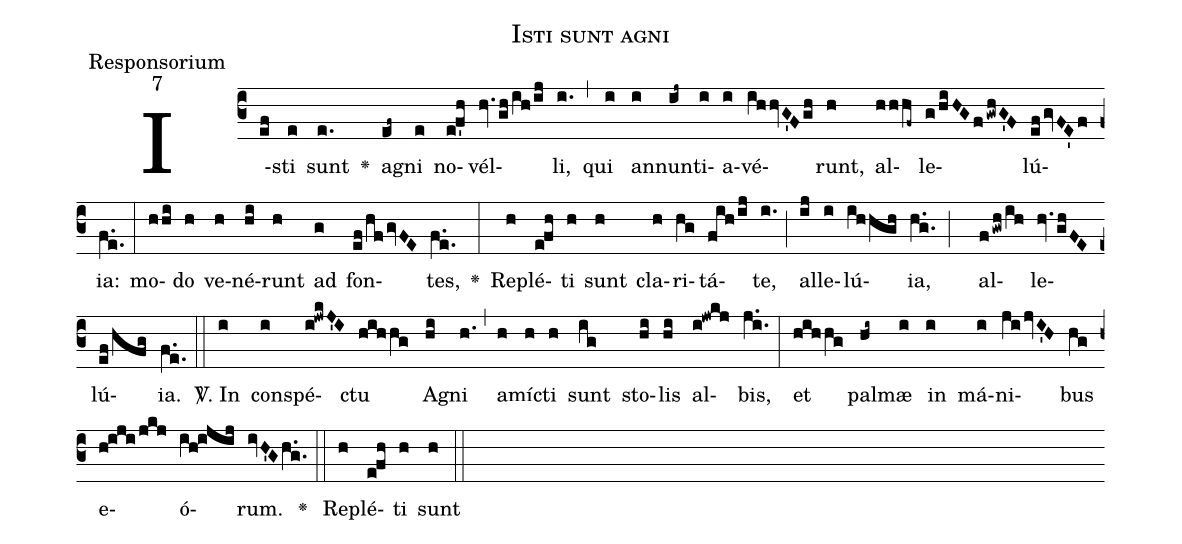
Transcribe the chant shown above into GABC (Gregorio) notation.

name:Isti sunt agni;
office-part:Responsorium;
mode:7;
%%
(c3)I(ef)sti(e) sunt(e.)

<v>\greheightstar</v>()
a(ef~)gni(e) no(e!f'h)vél(h.vgh/ih/ij)li,(i.) (,)
qui(i) an(i)nun(ij~)ti(i)a(i)vé(ihhvG'Fgh)runt,(h)
al(hhhf~)le(g/hi/HGfgwhG'F)lú(ef/gvFE'f)ia:(f.e.) (:)
mo(hhi)do(h) ve(h)né(hi)runt(h) ad(g) fon(ef/hf/gvFE)tes,(f.e.) <v>\greheightstar</v>(:)

Re(h)plé(efh)ti(h) sunt(h) cla(h)ri(hg)tá(fih/ij)te,(i.) (;)
al(ij)le(i)lú(ihhgh)ia,(h.g.;) al(fgwh/ih)le(hv.ghFE)lú(ef/hfg)ia.(f.e.) (::)

<sp>V/</sp>.
In(i) con(i)spé(i!jwkJ'I)ctu(hihhg) A(hi)gni(h.) (,)
a(h)mí(h)cti(h) sunt(ig) sto(hi)lis(hi) al(i!jwkj)bis,(j.i.) (:)
et(hihhg) pal(hi~)mæ(i) in(i) má(i)ni(jijvI'H)bus(hg)
e(h!iji/jkj)ó(ih!ijij)rum.(ivH'Gh.g.) <v>\greheightstar</v>(::)
Re(h)plé(efh)ti(h) sunt(h)  (::)
